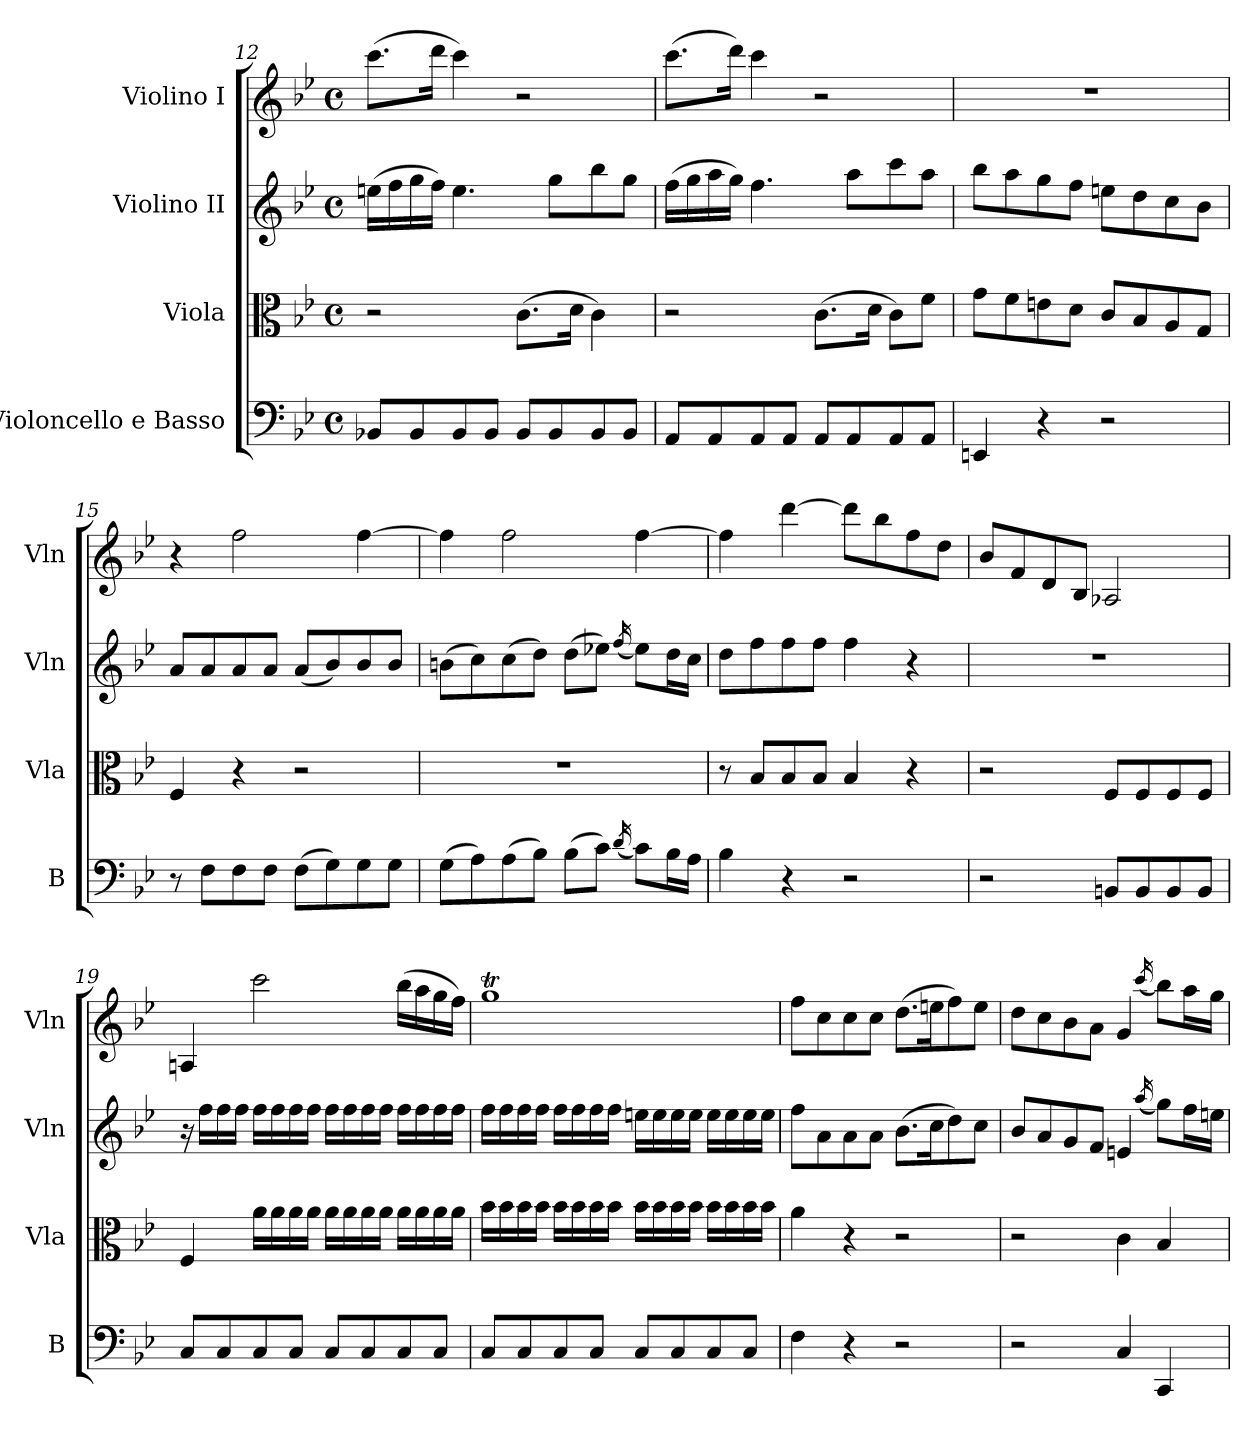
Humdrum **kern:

**kern	**kern	**kern	**kern
*part4	*part3	*part2	*part1
*staff4	*staff3	*staff2	*staff1
*I"Violoncello e Basso	*I"Viola	*I"Violino II	*I"Violino I
*I'B	*I'Vla	*I'Vln	*I'Vln
*clefF4	*clefC3	*clefG2	*clefG2
*k[b-e-]	*k[b-e-]	*k[b-e-]	*k[b-e-]
*B-:	*B-:	*B-:	*B-:
*M4/4	*M4/4	*M4/4	*M4/4
*met(c)	*met(c)	*met(c)	*met(c)
=12	=12	=12	=12
8BB-XL	2r	(16eenLL	(8.cccL
.	.	16ff	.
8BB-	.	16gg	.
.	.	16ffJJ)	16dddJk
8BB-	.	4.ee	4ccc)
8BB-J	.	.	.
8BB-L	(8.cL	.	2r
8BB-	.	8ggL	.
.	16dJk	.	.
8BB-	4c)	8bb-	.
8BB-J	.	8ggJ	.
!!LO:LB:g=z
=13	=13	=13	=13
8AAL	2r	(16ffLL	(8.cccL
.	.	16gg	.
8AA	.	16aa	.
.	.	16ggJJ)	16dddJk)
8AA	.	4.ff	4ccc
8AAJ	.	.	.
8AAL	(8.cL	.	2r
8AA	.	8aaL	.
.	16dJk	.	.
8AA	8cL)	8ccc	.
8AAJ	8fJ	8aaJ	.
=14	=14	=14	=14
4EEn	8gL	8bb-L	1r
.	8f	8aa	.
4r	8en	8gg	.
.	8dJ	8ffJ	.
2r	8cL	8eenL	.
.	8B-	8dd	.
.	8A	8cc	.
.	8GJ	8b-J	.
=15	=15	=15	=15
8r	4F	8aL	4r
8FL	.	8a	.
8F	4r	8a	2ff
8FJ	.	8aJ	.
(8FL	2r	(8aL	.
8G)	.	8b-)	.
8G	.	8b-	[4ff
8GJ	.	8b-J	.
=16	=16	=16	=16
(8GL	1r	(8bnL	4ff]
8A)	.	8cc)	.
(8A	.	(8cc	2ff
8B-J)	.	8ddJ)	.
(8B-L	.	(8ddL	.
8cJ)	.	8ee-XJ)	.
(<16qd/	.	(<16qff/	.
8cL)	.	8ee-L)	[4ff
16B-L	.	16ddL	.
16AJJ	.	16ccJJ	.
=17	=17	=17	=17
4B-	8r	8ddL	4ff]
.	8B-L	8ff	.
4r	8B-	8ff	[4ddd
.	8B-J	8ffJ	.
2r	4B-	4ff	8dddL]
.	.	.	8bb-
.	4r	4r	8ff
.	.	.	8ddJ
!!LO:PB:g=z
=18	=18	=18	=18
2r	2r	1r	8b-L
.	.	.	8f
.	.	.	8d
.	.	.	8B-J
8BBnL	8FL	.	2A-X
8BB	8F	.	.
8BB	8F	.	.
8BBJ	8FJ	.	.
=19	=19	=19	=19
8CL	4F	16r	4An
.	.	16ffLL	.
8C	.	16ff	.
.	.	16ffJJ	.
8C	16aLL	16ffLL	2ccc
.	16a	16ff	.
8CJ	16a	16ff	.
.	16aJJ	16ffJJ	.
8CL	16aLL	16ffLL	.
.	16a	16ff	.
8C	16a	16ff	.
.	16aJJ	16ffJJ	.
8C	16aLL	16ffLL	(16bb-LL
.	16a	16ff	16aa
8CJ	16a	16ff	16gg
.	16aJJ	16ffJJ	16ffJJ)
=20	=20	=20	=20
8CL	16b-LL	16ffLL	1ggT
.	16b-	16ff	.
8C	16b-	16ff	.
.	16b-JJ	16ffJJ	.
8C	16b-LL	16ffLL	.
.	16b-	16ff	.
8CJ	16b-	16ff	.
.	16b-JJ	16ffJJ	.
8CL	16b-LL	16eenLL	.
.	16b-	16ee	.
8C	16b-	16ee	.
.	16b-JJ	16eeJJ	.
8C	16b-LL	16eeLL	.
.	16b-	16ee	.
8CJ	16b-	16ee	.
.	16b-JJ	16eeJJ	.
!!LO:LB:g=z
=21	=21	=21	=21
4F	4a	8ffL	8ffL
.	.	8a	8cc
4r	4r	8a	8cc
.	.	8aJ	8ccJ
2r	2r	(8.b-L	(8.ddL
.	.	16cck	16eenk
.	.	8dd)	8ff)
.	.	8ccJ	8eeJ
=22	=22	=22	=22
2r	2r	8b-L	8ddL
.	.	8a	8cc
.	.	8g	8b-
.	.	8fJ	8aJ
4C	4c	4en	4g
.	.	(<16qaa/	(<16qccc/
4CC	4B-	8ggL)	8bb-L)
.	.	16ffL	16aaL
.	.	16eenJJ	16ggJJ
=	=	=	=
*-	*-	*-	*-
